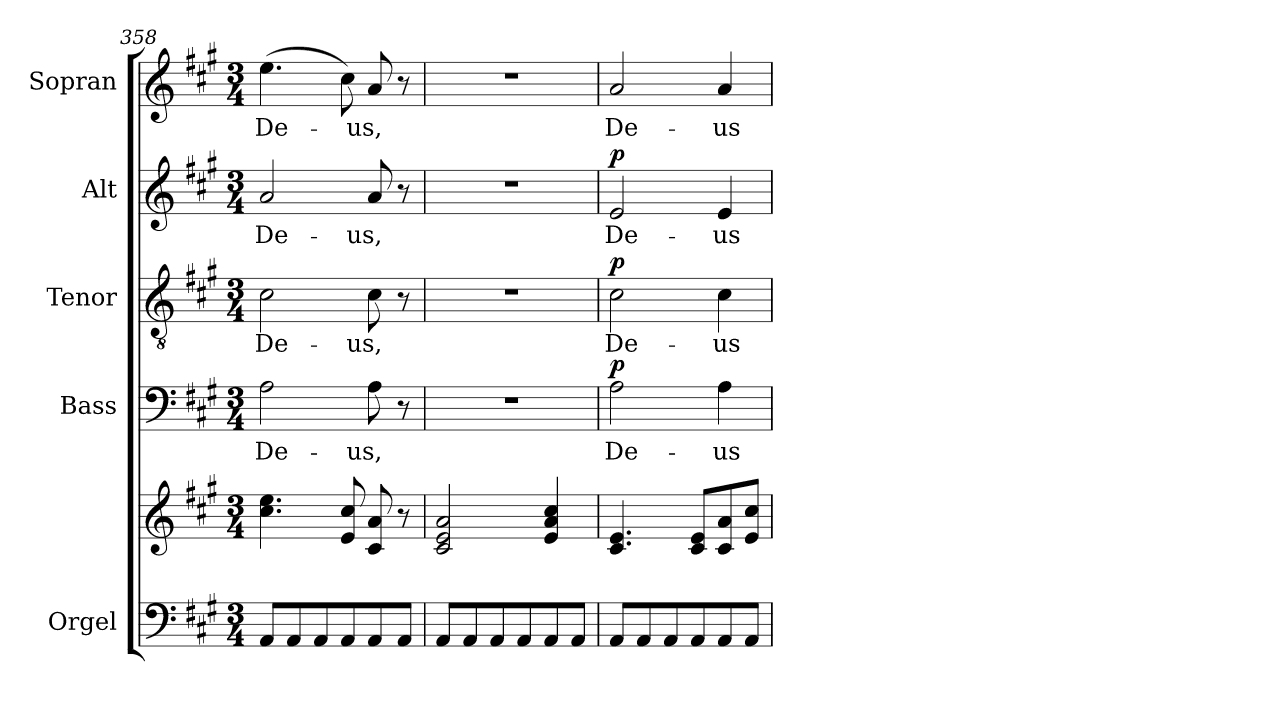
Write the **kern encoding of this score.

**kern	**kern	**kern	**text	**dynam	**kern	**text	**dynam	**kern	**text	**dynam	**kern	**text
*part5	*part5	*part4	*part4	*part4	*part3	*part3	*part3	*part2	*part2	*part2	*part1	*part1
*staff6	*staff5	*staff4	*staff4	*staff4	*staff3	*staff3	*staff3	*staff2	*staff2	*staff2	*staff1	*staff1
*I"Orgel	*	*I"Bass	*	*	*I"Tenor	*	*	*I"Alt	*	*	*I"Sopran	*
*I'Org.	*	*I'B.	*	*	*I'T.	*	*	*I'A.	*	*	*I'S.	*
*clefF4	*clefG2	*clefF4	*	*	*clefGv2	*	*	*clefG2	*	*	*clefG2	*
*k[f#c#g#]	*k[f#c#g#]	*k[f#c#g#]	*	*	*k[f#c#g#]	*	*	*k[f#c#g#]	*	*	*k[f#c#g#]	*
*A:	*A:	*A:	*	*	*A:	*	*	*A:	*	*	*A:	*
*M3/4	*M3/4	*M3/4	*	*	*M3/4	*	*	*M3/4	*	*	*M3/4	*
=358	=358	=358	=358	=358	=358	=358	=358	=358	=358	=358	=358	=358
!	!	!	!LO:LY:b	!	!	!LO:LY:b	!	!	!LO:LY:b	!	!	!LO:LY:b
8AA/L	4.cc#\ 4.ee\	2A\	De-	.	2c#\	De-	.	2a/	De-	.	(>4.ee\	De-
8AA/	.	.	.	.	.	.	.	.	.	.	.	.
8AA/	.	.	.	.	.	.	.	.	.	.	.	.
8AA/	8e/ 8cc#/	.	.	.	.	.	.	.	.	.	8cc#\)	.
!	!	!	!LO:LY:b	!	!	!LO:LY:b	!	!	!LO:LY:b	!	!	!LO:LY:b
8AA/	8c#/ 8a/	8A\	-us,	.	8c#\	-us,	.	8a/	-us,	.	8a/	-us,
8AA/J	8r	8r	.	.	8r	.	.	8r	.	.	8r	.
=359	=359	=359	=359	=359	=359	=359	=359	=359	=359	=359	=359	=359
8AA/L	2c#/ 2e/ 2a/	2.r	.	.	2.r	.	.	2.r	.	.	2.r	.
8AA/	.	.	.	.	.	.	.	.	.	.	.	.
8AA/	.	.	.	.	.	.	.	.	.	.	.	.
8AA/	.	.	.	.	.	.	.	.	.	.	.	.
8AA/	4e/ 4a/ 4cc#/	.	.	.	.	.	.	.	.	.	.	.
8AA/J	.	.	.	.	.	.	.	.	.	.	.	.
=360	=360	=360	=360	=360	=360	=360	=360	=360	=360	=360	=360	=360
!	!	!	!LO:LY:b	!LO:DY:a	!	!LO:LY:b	!LO:DY:a	!	!LO:LY:b	!LO:DY:a	!	!LO:LY:b
8AA/L	4.c#/ 4.e/	2A\	De-	p	2c#\	De-	p	2e/	De-	p	2a/	De-
8AA/	.	.	.	.	.	.	.	.	.	.	.	.
8AA/	.	.	.	.	.	.	.	.	.	.	.	.
8AA/	8c#/ 8e/L	.	.	.	.	.	.	.	.	.	.	.
!	!	!	!LO:LY:b	!	!	!LO:LY:b	!	!	!LO:LY:b	!	!	!LO:LY:b
8AA/	8c#/ 8a/	4A\	-us	.	4c#\	-us	.	4e/	-us	.	4a/	-us
8AA/J	8e/ 8cc#/J	.	.	.	.	.	.	.	.	.	.	.
=	=	=	=	=	=	=	=	=	=	=	=	=
*-	*-	*-	*-	*-	*-	*-	*-	*-	*-	*-	*-	*-
